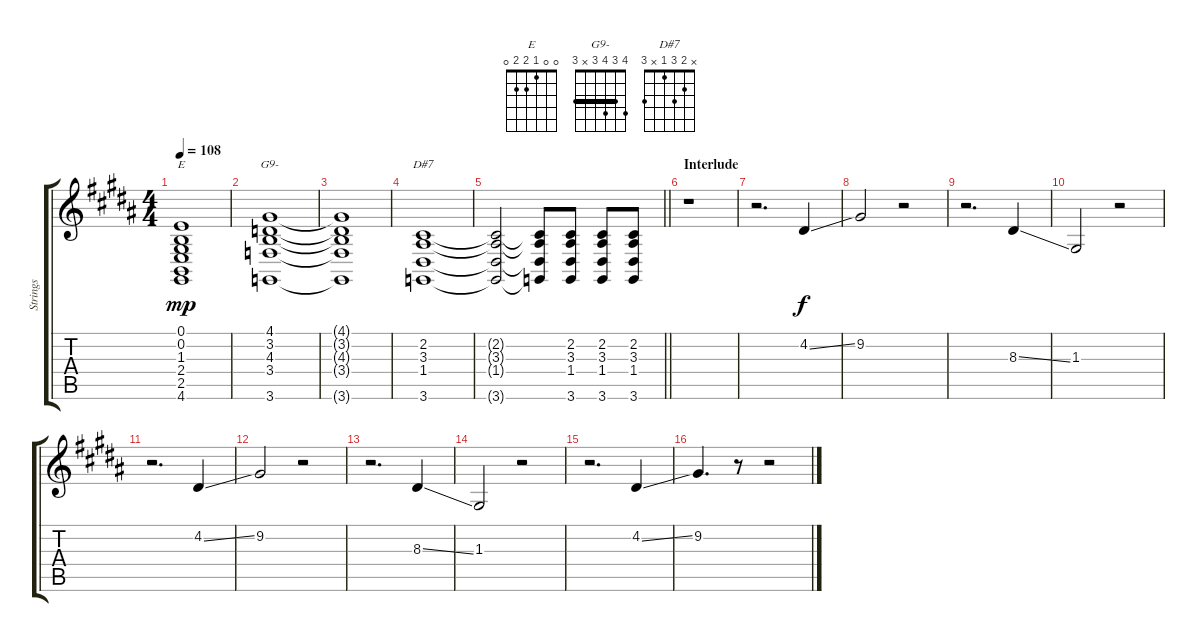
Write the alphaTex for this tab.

\track ("Strings" "Strings") {instrument stringensemble1}
\staff {score tabs}
\tuning (E4 B3 G3 D3 A2 E2) {hide}
\chord ("E" 0 0 1 2 2 0)
\chord ("G9-" 4 3 4 3 x 3) {barre 3}
\chord ("D#7" x 2 3 1 x 3)
\ts (4 4)
\tempo 108
\clef g2
\ks g#minor
(0.1 0.2 1.3 2.4 2.5 4.6).1{ch "E" dy mp} |
(4.1 3.2 4.3 3.4 3.6).1{ch "G9-"} |
(4.1{t} 3.2{t} 4.3{t} 3.4{t} 3.6{t}).1 |
(2.2 3.3 1.4 3.6).1{ch "D#7"} |
\barLineRight lightlight
(2.2{t} 3.3{t} 1.4{t} 3.6{t}).2 (2.2{t} 3.3{t} 1.4{t} 3.6{t}).8 (2.2 3.3 1.4 3.6).8 (2.2 3.3 1.4 3.6).8 (2.2 3.3 1.4 3.6).8 |
\section ("" "Interlude")
r.1 |
r.2{d} 4.2{ss}.4{dy f} |
9.2.2 r.2 |
r.2{d} 8.3{ss}.4 |
1.3.2 r.2 |
r.2{d} 4.2{ss}.4 |
9.2.2 r.2 |
r.2{d} 8.3{ss}.4 |
1.3.2 r.2 |
r.2{d} 4.2{ss}.4 |
9.2.4{d} r.8 r.2
